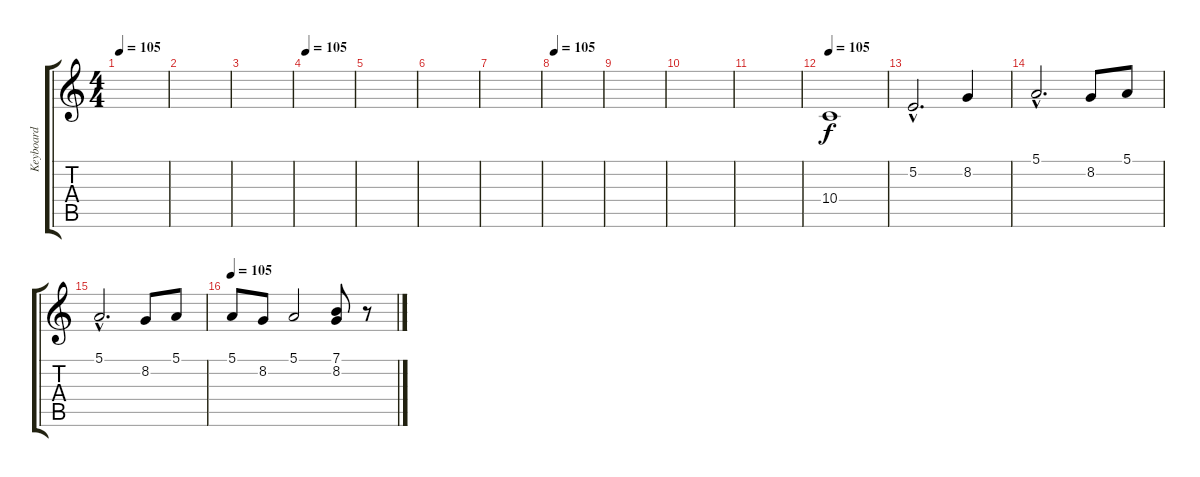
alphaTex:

\track ("Keyboard" "Keyboard") {instrument drawbarorgan}
\staff {score tabs}
\tuning (E4 B3 G3 D3 A2 E2) {hide}
\ts (4 4)
\tempo 105
\clef g2
\ks c
|
|
|
\tempo 105
|
|
|
|
\tempo 105
|
|
|
|
\tempo 105
10.4.1 |
5.2{hac}.2{d} 8.2.4 |
5.1{hac}.2{d} 8.2.8 5.1.8 |
5.1{hac}.2{d} 8.2.8 5.1.8 |
\tempo 105
5.1.8 8.2.8 5.1.2 (7.1 8.2).8 r.8
